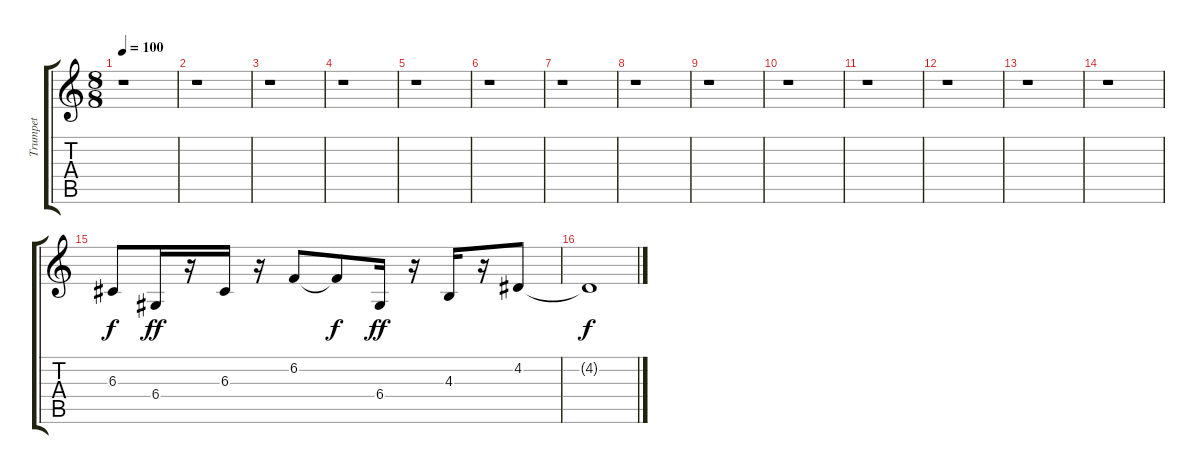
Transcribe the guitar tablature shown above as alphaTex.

\track ("Trumpet" "Trumpet") {instrument trumpet}
\staff {score tabs}
\tuning (E4 B3 G3 D3 A2 E2) {hide}
\ts (8 8)
\tempo 100
\clef g2
\ks c
r.1{dy f} |
r.1 |
r.1 |
r.1 |
r.1 |
r.1 |
r.1 |
r.1 |
r.1 |
r.1 |
r.1 |
r.1 |
r.1 |
r.1 |
6.3.8 6.4.16{dy ff} r.16 6.3.16 r.16 6.2.8 6.2{t}.8{dy f} 6.4.16{dy ff} r.16 4.3.16 r.16 4.2.8 |
4.2{t}.1{dy f}
